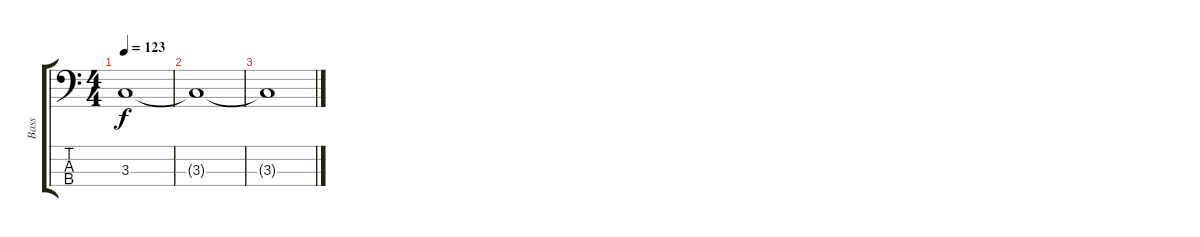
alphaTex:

\track ("Bass" "Bass") {instrument electricbassfinger}
\staff {score tabs}
\tuning (G2 D2 A1 D1) {hide}
\ts (4 4)
\tempo 123
\clef f4
\ks c
3.3.1{dy f} |
3.3{t}.1 |
3.3{t}.1
